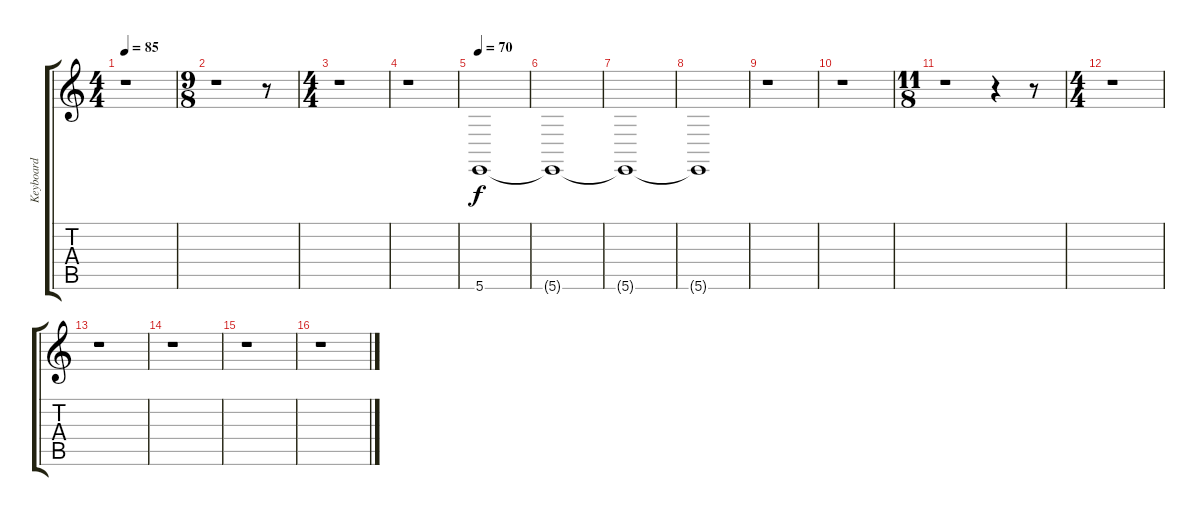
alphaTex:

\track ("Keyboard" "Keyboard") {instrument stringensemble1}
\staff {score tabs}
\tuning (E4 B3 G3 D3 A2 B1) {hide}
\ts (4 4)
\tempo 85
\clef g2
\ks c
r.1{dy f} |
\ts (9 8)
r.1 r.8 |
\ts (4 4)
r.1 |
r.1 |
\tempo 70
5.6.1 |
5.6{t}.1{volume 0} |
5.6{t}.1 |
5.6{t}.1 |
r.1 |
r.1 |
\ts (11 8)
r.1 r.4 r.8 |
\ts (4 4)
r.1 |
r.1 |
r.1 |
r.1 |
r.1
